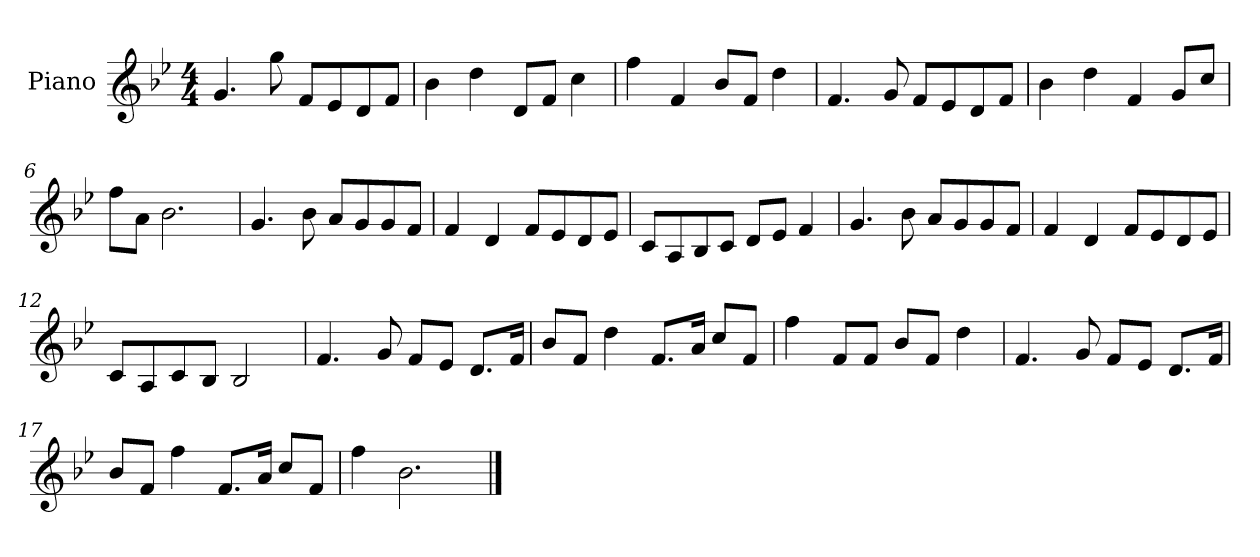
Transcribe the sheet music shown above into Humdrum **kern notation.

**kern
*part1
*staff1
*I"Piano
*I'P-no
*clefG2
*k[b-e-]
*M4/4
*MM90
=1
4.g/
8gg\
8f/L
8e-/
8d/
8f/J
=2
4b-\
4dd\
8d/L
8f/J
4cc\
=3
4ff\
4f/
8b-/L
8f/J
4dd\
=4
4.f/
8g/
8f/L
8e-/
8d/
8f/J
=5
4b-\
4dd\
4f/
8g/L
8cc/J
=6
8ff\L
8a\J
2.b-\
!!LO:LB:g=z
=7
4.g/
8b-\
8a/L
8g/
8g/
8f/J
=8
4f/
4d/
8f/L
8e-/
8d/
8e-/J
=9
8c/L
8A/
8B-/
8c/J
8d/L
8e-/J
4f/
=10
4.g/
8b-\
8a/L
8g/
8g/
8f/J
=11
4f/
4d/
8f/L
8e-/
8d/
8e-/J
=12
8c/L
8A/
8c/
8B-/J
2B-/
!!LO:LB:g=z
=13
4.f/
8g/
8f/L
8e-/J
8.d/L
16f/Jk
=14
8b-/L
8f/J
4dd\
8.f/L
16a/Jk
8cc/L
8f/J
=15
4ff\
8f/L
8f/J
8b-/L
8f/J
4dd\
=16
4.f/
8g/
8f/L
8e-/J
8.d/L
16f/Jk
=17
8b-/L
8f/J
4ff\
8.f/L
16a/Jk
8cc/L
8f/J
=18
4ff\
2.b-\
==
*-
